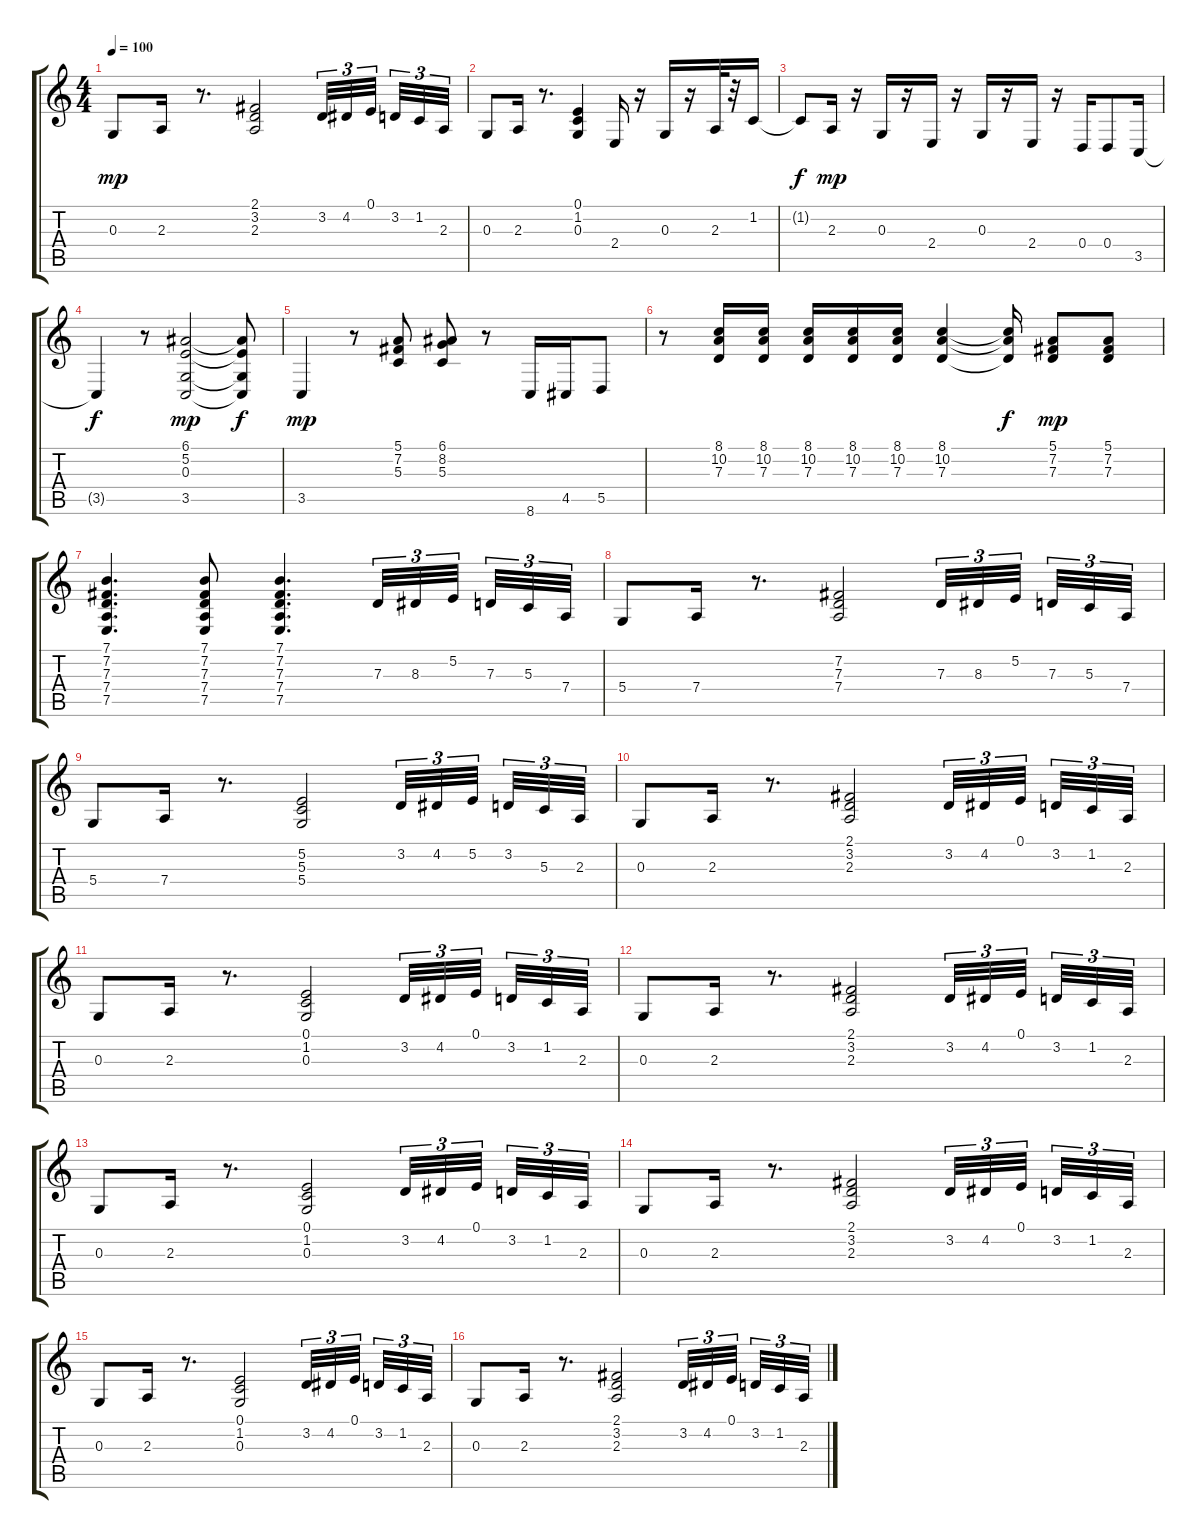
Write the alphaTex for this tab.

\track "" {instrument drawbarorgan}
\staff {score tabs}
\tuning (E4 B3 G3 D3 A2 E2) {hide}
\ts (4 4)
\tempo 100
\clef g2
\ks c
0.3.8{dy mp} 2.3.16 r.8{d} (2.1 3.2 2.3).2 3.2.32{tu (3 2)} 4.2.32{tu (3 2)} 0.1.32{tu (3 2) beam splitsecondary} 3.2.32{tu (3 2)} 1.2.32{tu (3 2)} 2.3.32{tu (3 2)} |
0.3.8 2.3.16 r.8{d} (0.1 1.2 0.3).4 2.4.16 r.16 0.3.16 r.16 2.3.32 r.32 1.2.16 |
1.2{t}.8{dy f} 2.3.16{dy mp} r.16 0.3.16 r.16 2.4.16 r.16 0.3.16 r.16 2.4.16 r.16 0.4.16 0.4.8 3.5.16 |
3.5{t}.4{dy f} r.8 (6.1 5.2 0.3 3.5).2{dy mp} (6.1{t} 5.2{t} 0.3{t} 3.5{t}).8{dy f} |
3.5.4{dy mp} r.8 (5.1 7.2 5.3).8 (6.1 8.2 5.3).8 r.8 8.6.16 4.5.16 5.5.8 |
r.8 (8.1 10.2 7.3).16 (8.1 10.2 7.3).16 (8.1 10.2 7.3).16 (8.1 10.2 7.3).16 (8.1 10.2 7.3).16 (8.1 10.2 7.3).4 (8.1{t} 10.2{t} 7.3{t}).16{dy f} (5.1 7.2 7.3).8{dy mp} (5.1 7.2 7.3).8 |
(7.1 7.2 7.3 7.4 7.5).4{d} (7.1 7.2 7.3 7.4 7.5).8 (7.1 7.2 7.3 7.4 7.5).4{d} 7.3.32{tu (3 2)} 8.3.32{tu (3 2)} 5.2.32{tu (3 2) beam splitsecondary} 7.3.32{tu (3 2)} 5.3.32{tu (3 2)} 7.4.32{tu (3 2)} |
5.4.8 7.4.16 r.8{d} (7.2 7.3 7.4).2 7.3.32{tu (3 2)} 8.3.32{tu (3 2)} 5.2.32{tu (3 2) beam splitsecondary} 7.3.32{tu (3 2)} 5.3.32{tu (3 2)} 7.4.32{tu (3 2)} |
5.4.8 7.4.16 r.8{d} (5.2 5.3 5.4).2 3.2.32{tu (3 2)} 4.2.32{tu (3 2)} 5.2.32{tu (3 2) beam splitsecondary} 3.2.32{tu (3 2)} 5.3.32{tu (3 2)} 2.3.32{tu (3 2)} |
0.3.8 2.3.16 r.8{d} (2.1 3.2 2.3).2 3.2.32{tu (3 2)} 4.2.32{tu (3 2)} 0.1.32{tu (3 2) beam splitsecondary} 3.2.32{tu (3 2)} 1.2.32{tu (3 2)} 2.3.32{tu (3 2)} |
0.3.8 2.3.16 r.8{d} (0.1 1.2 0.3).2 3.2.32{tu (3 2)} 4.2.32{tu (3 2)} 0.1.32{tu (3 2) beam splitsecondary} 3.2.32{tu (3 2)} 1.2.32{tu (3 2)} 2.3.32{tu (3 2)} |
0.3.8 2.3.16 r.8{d} (2.1 3.2 2.3).2 3.2.32{tu (3 2)} 4.2.32{tu (3 2)} 0.1.32{tu (3 2) beam splitsecondary} 3.2.32{tu (3 2)} 1.2.32{tu (3 2)} 2.3.32{tu (3 2)} |
0.3.8 2.3.16 r.8{d} (0.1 1.2 0.3).2 3.2.32{tu (3 2)} 4.2.32{tu (3 2)} 0.1.32{tu (3 2) beam splitsecondary} 3.2.32{tu (3 2)} 1.2.32{tu (3 2)} 2.3.32{tu (3 2)} |
0.3.8 2.3.16 r.8{d} (2.1 3.2 2.3).2 3.2.32{tu (3 2)} 4.2.32{tu (3 2)} 0.1.32{tu (3 2) beam splitsecondary} 3.2.32{tu (3 2)} 1.2.32{tu (3 2)} 2.3.32{tu (3 2)} |
0.3.8 2.3.16 r.8{d} (0.1 1.2 0.3).2 3.2.32{tu (3 2)} 4.2.32{tu (3 2)} 0.1.32{tu (3 2) beam splitsecondary} 3.2.32{tu (3 2)} 1.2.32{tu (3 2)} 2.3.32{tu (3 2)} |
0.3.8 2.3.16 r.8{d} (2.1 3.2 2.3).2 3.2.32{tu (3 2)} 4.2.32{tu (3 2)} 0.1.32{tu (3 2) beam splitsecondary} 3.2.32{tu (3 2)} 1.2.32{tu (3 2)} 2.3.32{tu (3 2)}
